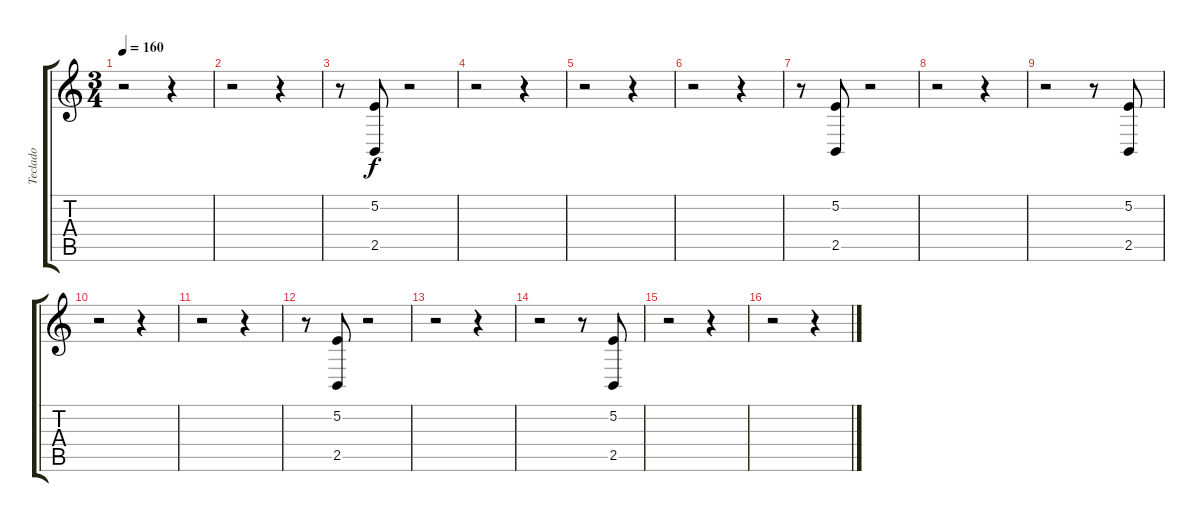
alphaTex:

\track ("Teclado" "Teclado") {instrument tubularbells}
\staff {score tabs}
\tuning (E4 B3 G3 D3 A2 E2) {hide}
\ts (3 4)
\tempo 160
\clef g2
\ks c
r.2{dy f} r.4 |
r.2 r.4 |
r.8 (5.2 2.5).8 r.2 |
r.2 r.4 |
r.2 r.4 |
r.2 r.4 |
r.8 (5.2 2.5).8 r.2 |
r.2 r.4 |
r.2 r.8 (5.2 2.5).8 |
r.2 r.4 |
r.2 r.4 |
r.8 (5.2 2.5).8 r.2 |
r.2 r.4 |
r.2 r.8 (5.2 2.5).8 |
r.2 r.4 |
r.2 r.4
